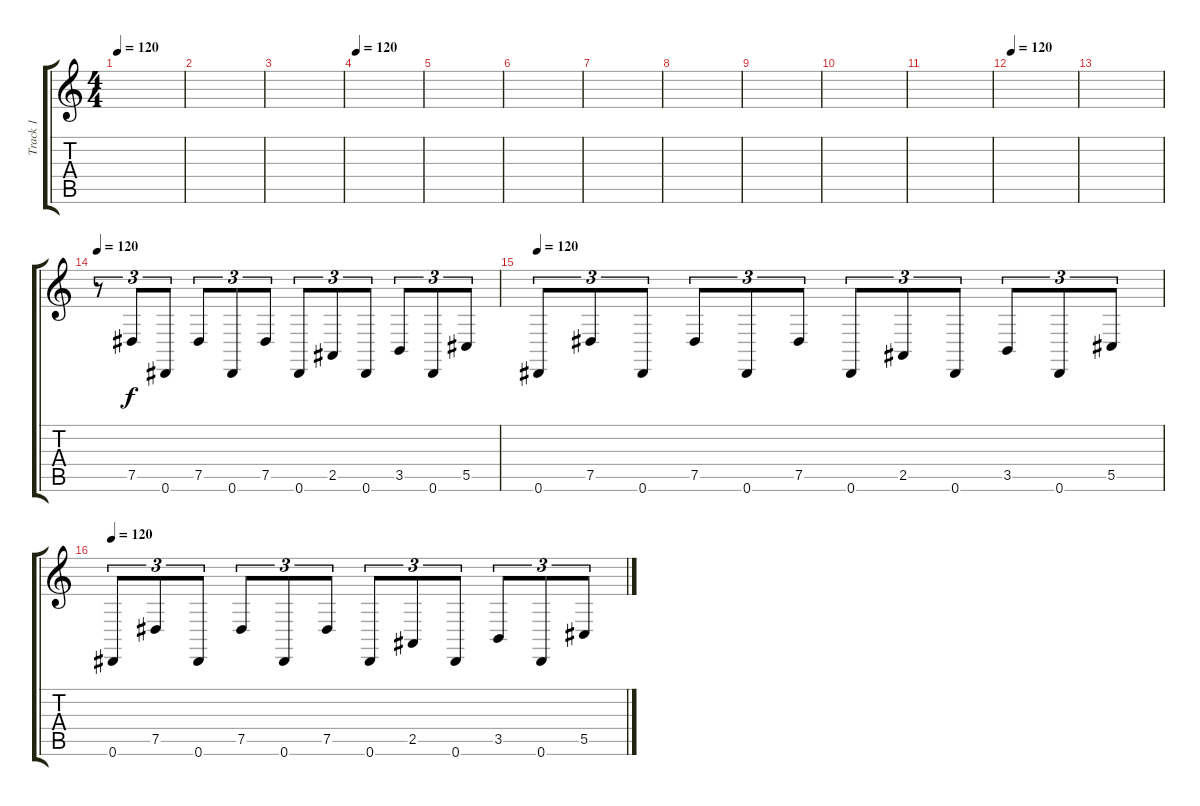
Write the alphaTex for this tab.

\track ("Track 1" "Track 1") {instrument pad3polysynth}
\staff {score tabs}
\tuning (Eb4 Bb3 Gb3 Db3 Ab2 Eb2) {hide}
\ts (4 4)
\tempo 120
\clef g2
\ks c
|
|
|
\tempo 120
|
|
|
|
|
|
|
|
\tempo 120
|
|
\tempo 120
r.8{tu (3 2)} 7.5.8{tu (3 2)} 0.6.8{tu (3 2)} 7.5.8{tu (3 2)} 0.6.8{tu (3 2)} 7.5.8{tu (3 2)} 0.6.8{tu (3 2)} 2.5.8{tu (3 2)} 0.6.8{tu (3 2)} 3.5.8{tu (3 2)} 0.6.8{tu (3 2)} 5.5.8{tu (3 2)} |
\tempo 120
0.6.8{tu (3 2)} 7.5.8{tu (3 2)} 0.6.8{tu (3 2)} 7.5.8{tu (3 2)} 0.6.8{tu (3 2)} 7.5.8{tu (3 2)} 0.6.8{tu (3 2)} 2.5.8{tu (3 2)} 0.6.8{tu (3 2)} 3.5.8{tu (3 2)} 0.6.8{tu (3 2)} 5.5.8{tu (3 2)} |
\tempo 120
0.6.8{tu (3 2)} 7.5.8{tu (3 2)} 0.6.8{tu (3 2)} 7.5.8{tu (3 2)} 0.6.8{tu (3 2)} 7.5.8{tu (3 2)} 0.6.8{tu (3 2)} 2.5.8{tu (3 2)} 0.6.8{tu (3 2)} 3.5.8{tu (3 2)} 0.6.8{tu (3 2)} 5.5.8{tu (3 2)}
